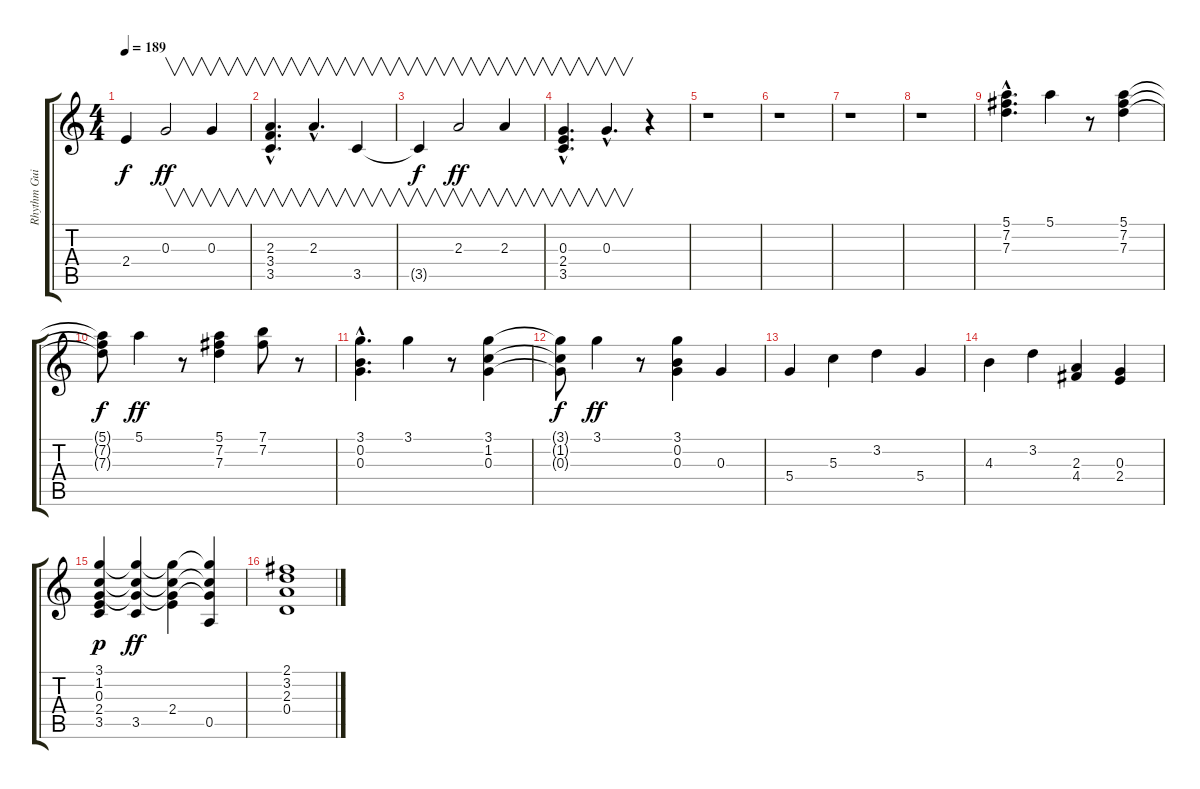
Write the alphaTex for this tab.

\track ("Rhythm Guitar II" "Rhythm Gui") {instrument electricguitarclean}
\staff {score tabs}
\tuning (E4 B3 G3 D3 A2 E2) {hide}
\ts (4 4)
\tempo 189
\clef g2
\ks c
2.4{t}.4{dy f} 0.3.2{v dy ff} 0.3.4{v} |
(2.3{hac} 3.4{hac} 3.5{hac}).4{v d} 2.3{hac}.4{v d} 3.5.4{v} |
3.5{t}.4{v dy f} 2.3.2{v dy ff} 2.3.4{v} |
(0.3{hac} 2.4{hac} 3.5{hac}).4{v d} 0.3{hac}.4{v d} r.4 |
r.1 |
r.1 |
r.1 |
r.1 |
(5.1{hac} 7.2{hac} 7.3{hac}).4{d} 5.1.4 r.8 (5.1 7.2 7.3).4 |
(5.1{t} 7.2{t} 7.3{t}).8{dy f} 5.1.4{dy ff} r.8 (5.1 7.2 7.3).4 (7.1 7.2).8 r.8 |
(3.1{hac} 0.2{hac} 0.3{hac}).4{d} 3.1.4 r.8 (3.1 1.2 0.3).4 |
(3.1{t} 1.2{t} 0.3{t}).8{dy f} 3.1.4{dy ff} r.8 (3.1 0.2 0.3).4 0.3.4 |
5.4.4 5.3.4 3.2.4 5.4.4 |
4.3.4 3.2.4 (2.3 4.4).4 (0.3 2.4).4 |
(3.1 1.2 0.3 2.4 3.5).4{dy p} (3.1{t} 1.2{t} 0.3{t} 3.5).4{dy ff} (3.1{t} 1.2{t} 0.3{t} 2.4).4 (3.1{t} 1.2{t} 0.3{t} 0.5).4 |
(2.1 3.2 2.3 0.4).1
